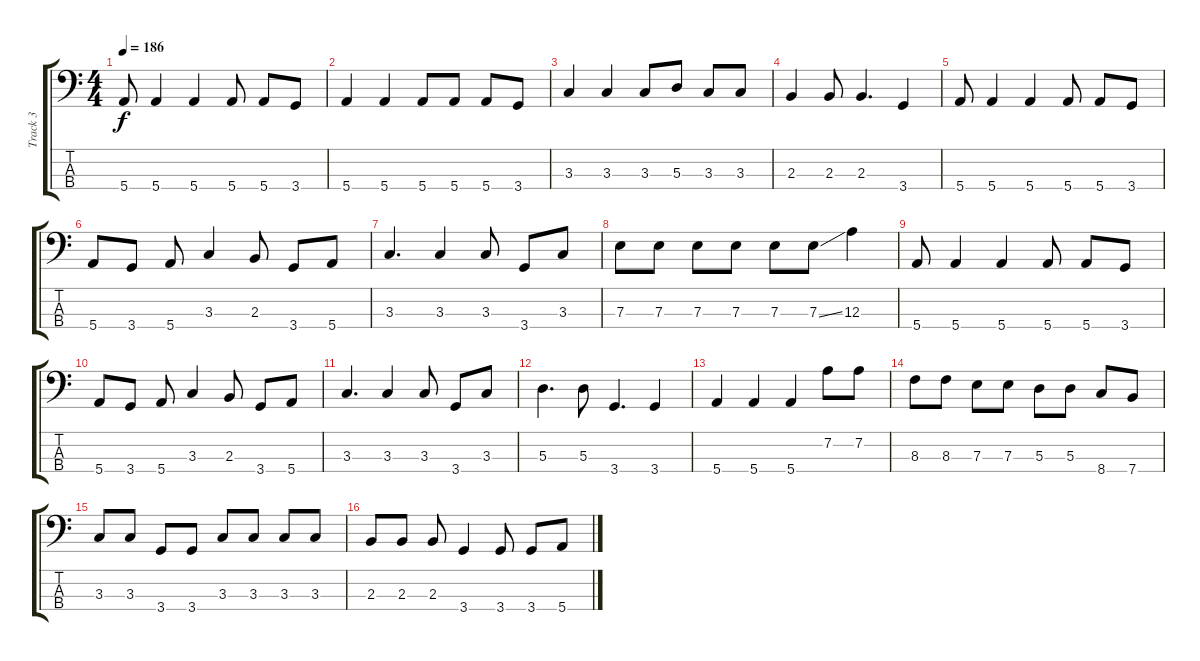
\track ("Track 3" "Track 3") {instrument electricbasspick}
\staff {score tabs}
\tuning (G2 D2 A1 E1) {hide}
\ts (4 4)
\tempo 186
\clef f4
\ks c
5.4.8{dy f} 5.4.4 5.4.4 5.4.8 5.4.8 3.4.8 |
5.4.4 5.4.4 5.4.8 5.4.8 5.4.8 3.4.8 |
3.3.4 3.3.4 3.3.8 5.3.8 3.3.8 3.3.8 |
2.3.4 2.3.8 2.3.4{d} 3.4.4 |
5.4.8 5.4.4 5.4.4 5.4.8 5.4.8 3.4.8 |
5.4.8 3.4.8 5.4.8 3.3.4 2.3.8 3.4.8 5.4.8 |
3.3.4{d} 3.3.4 3.3.8 3.4.8 3.3.8 |
7.3.8 7.3.8 7.3.8 7.3.8 7.3.8 7.3{ss}.8 12.3.4 |
5.4.8 5.4.4 5.4.4 5.4.8 5.4.8 3.4.8 |
5.4.8 3.4.8 5.4.8 3.3.4 2.3.8 3.4.8 5.4.8 |
3.3.4{d} 3.3.4 3.3.8 3.4.8 3.3.8 |
5.3.4{d} 5.3.8 3.4.4{d} 3.4.4 |
5.4.4 5.4.4 5.4.4 7.2.8 7.2.8 |
8.3.8 8.3.8 7.3.8 7.3.8 5.3.8 5.3.8 8.4.8 7.4.8 |
3.3.8 3.3.8 3.4.8 3.4.8 3.3.8 3.3.8 3.3.8 3.3.8 |
2.3.8 2.3.8 2.3.8 3.4.4 3.4.8 3.4.8 5.4.8
